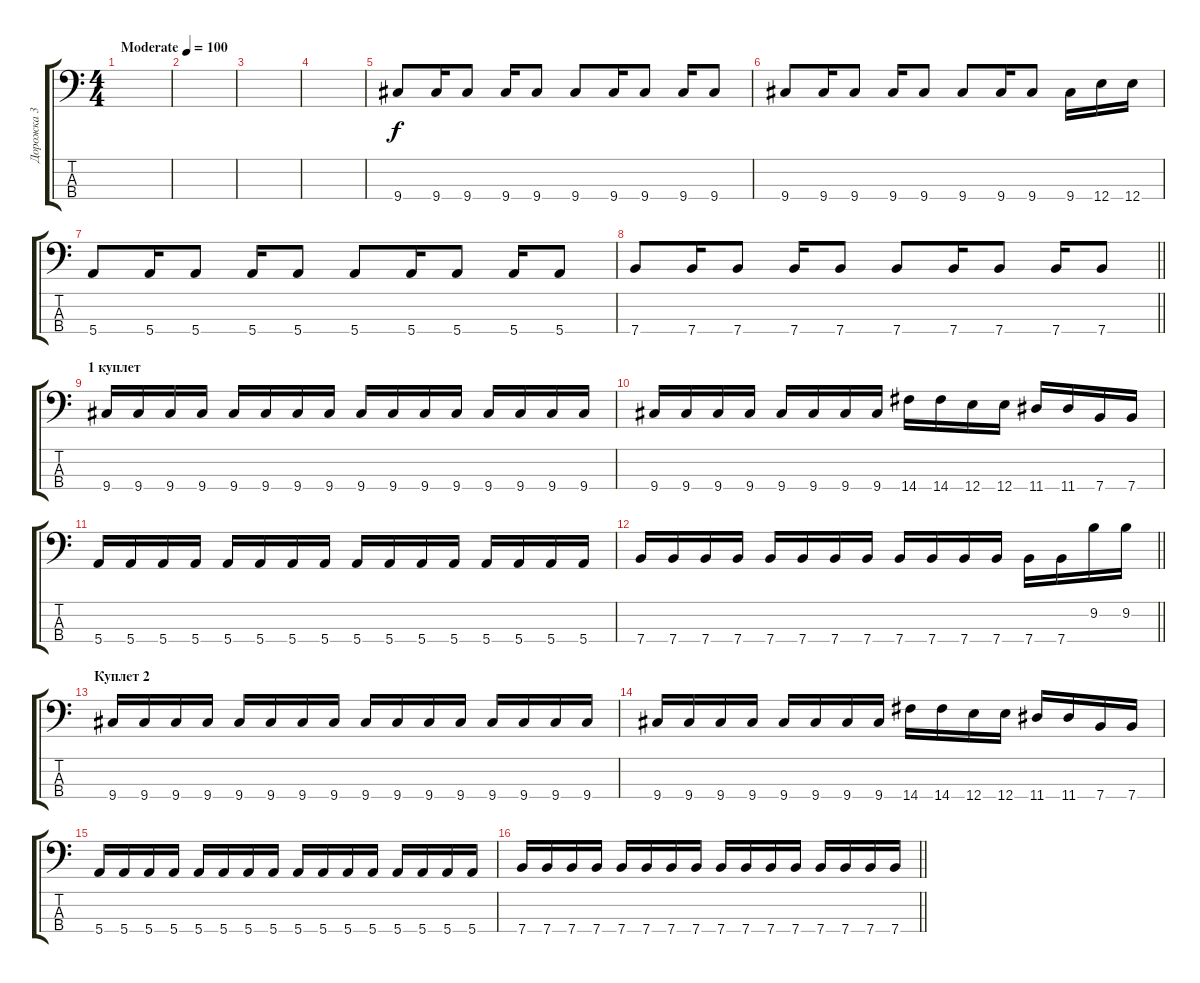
\track ("Дорожка 3" "Дорожка 3") {instrument electricbassfinger}
\staff {score tabs}
\tuning (G2 D2 A1 E1) {hide}
\ts (4 4)
\tempo (100 "Moderate")
\clef f4
\ks c
|
|
|
|
9.4.8 9.4.16 9.4.8 9.4.16 9.4.8 9.4.8 9.4.16 9.4.8 9.4.16 9.4.8 |
9.4.8 9.4.16 9.4.8 9.4.16 9.4.8 9.4.8 9.4.16 9.4.8 9.4.16 12.4.16 12.4.16 |
5.4.8 5.4.16 5.4.8 5.4.16 5.4.8 5.4.8 5.4.16 5.4.8 5.4.16 5.4.8 |
\barLineRight lightlight
7.4.8 7.4.16 7.4.8 7.4.16 7.4.8 7.4.8 7.4.16 7.4.8 7.4.16 7.4.8 |
\section ("" "1 куплет")
9.4.16 9.4.16 9.4.16 9.4.16 9.4.16 9.4.16 9.4.16 9.4.16 9.4.16 9.4.16 9.4.16 9.4.16 9.4.16 9.4.16 9.4.16 9.4.16 |
9.4.16 9.4.16 9.4.16 9.4.16 9.4.16 9.4.16 9.4.16 9.4.16 14.4.16 14.4.16 12.4.16 12.4.16 11.4.16 11.4.16 7.4.16 7.4.16 |
5.4.16 5.4.16 5.4.16 5.4.16 5.4.16 5.4.16 5.4.16 5.4.16 5.4.16 5.4.16 5.4.16 5.4.16 5.4.16 5.4.16 5.4.16 5.4.16 |
\barLineRight lightlight
7.4.16 7.4.16 7.4.16 7.4.16 7.4.16 7.4.16 7.4.16 7.4.16 7.4.16 7.4.16 7.4.16 7.4.16 7.4.16 7.4.16 9.2.16 9.2.16 |
\section ("" "Куплет 2")
9.4.16 9.4.16 9.4.16 9.4.16 9.4.16 9.4.16 9.4.16 9.4.16 9.4.16 9.4.16 9.4.16 9.4.16 9.4.16 9.4.16 9.4.16 9.4.16 |
9.4.16 9.4.16 9.4.16 9.4.16 9.4.16 9.4.16 9.4.16 9.4.16 14.4.16 14.4.16 12.4.16 12.4.16 11.4.16 11.4.16 7.4.16 7.4.16 |
5.4.16 5.4.16 5.4.16 5.4.16 5.4.16 5.4.16 5.4.16 5.4.16 5.4.16 5.4.16 5.4.16 5.4.16 5.4.16 5.4.16 5.4.16 5.4.16 |
\barLineRight lightlight
7.4.16 7.4.16 7.4.16 7.4.16 7.4.16 7.4.16 7.4.16 7.4.16 7.4.16 7.4.16 7.4.16 7.4.16 7.4.16 7.4.16 7.4.16 7.4.16
